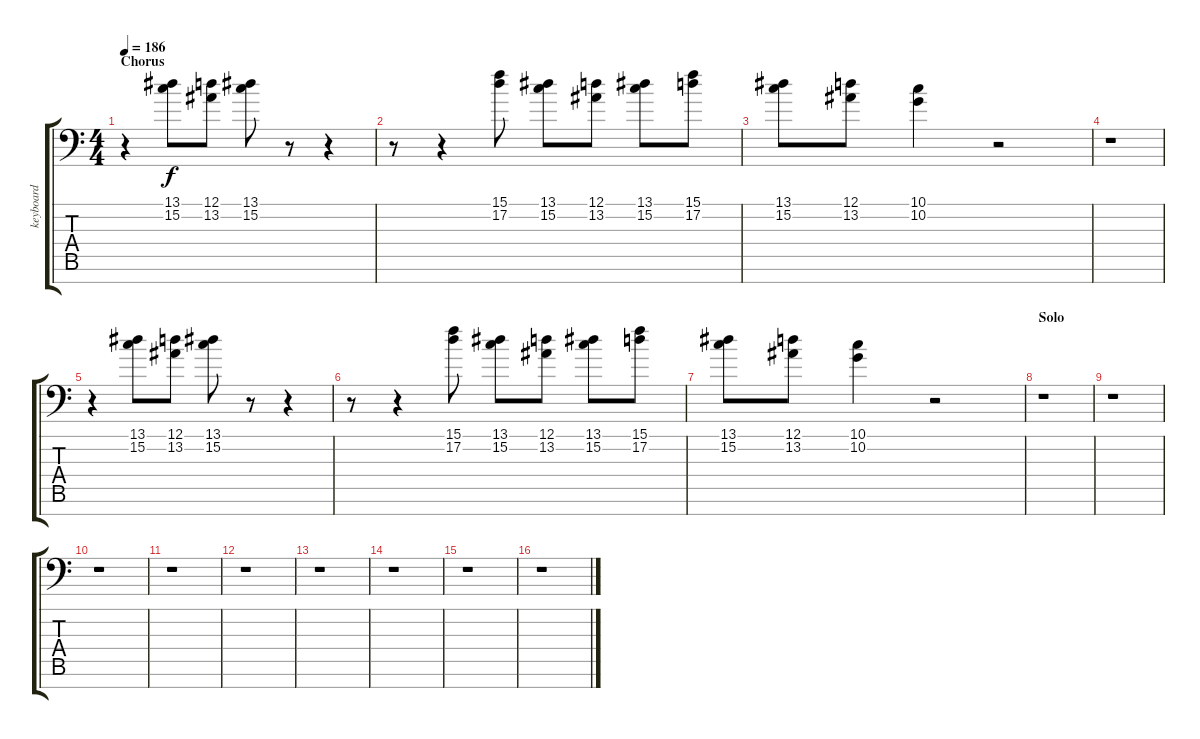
\track ("keyboard" "keyboard") {instrument musicbox}
\staff {score tabs}
\tuning (D4 A3 F3 C3 G2 D2 A1) {hide}
\ts (4 4)
\section ("" "Chorus")
\tempo 186
\clef f4
\ks c
r.4{dy f} (13.1 15.2).8 (12.1 13.2).8 (13.1 15.2).8 r.8 r.4 |
r.8 r.4 (15.1 17.2).8 (13.1 15.2).8 (12.1 13.2).8 (13.1 15.2).8 (15.1 17.2).8 |
(13.1 15.2).8 (12.1 13.2).8 (10.1 10.2).4 r.2 |
r.1 |
r.4 (13.1 15.2).8 (12.1 13.2).8 (13.1 15.2).8 r.8 r.4 |
r.8 r.4 (15.1 17.2).8 (13.1 15.2).8 (12.1 13.2).8 (13.1 15.2).8 (15.1 17.2).8 |
(13.1 15.2).8 (12.1 13.2).8 (10.1 10.2).4 r.2 |
\section ("" "Solo")
r.1 |
r.1 |
r.1 |
r.1 |
r.1 |
r.1 |
r.1 |
r.1 |
r.1
